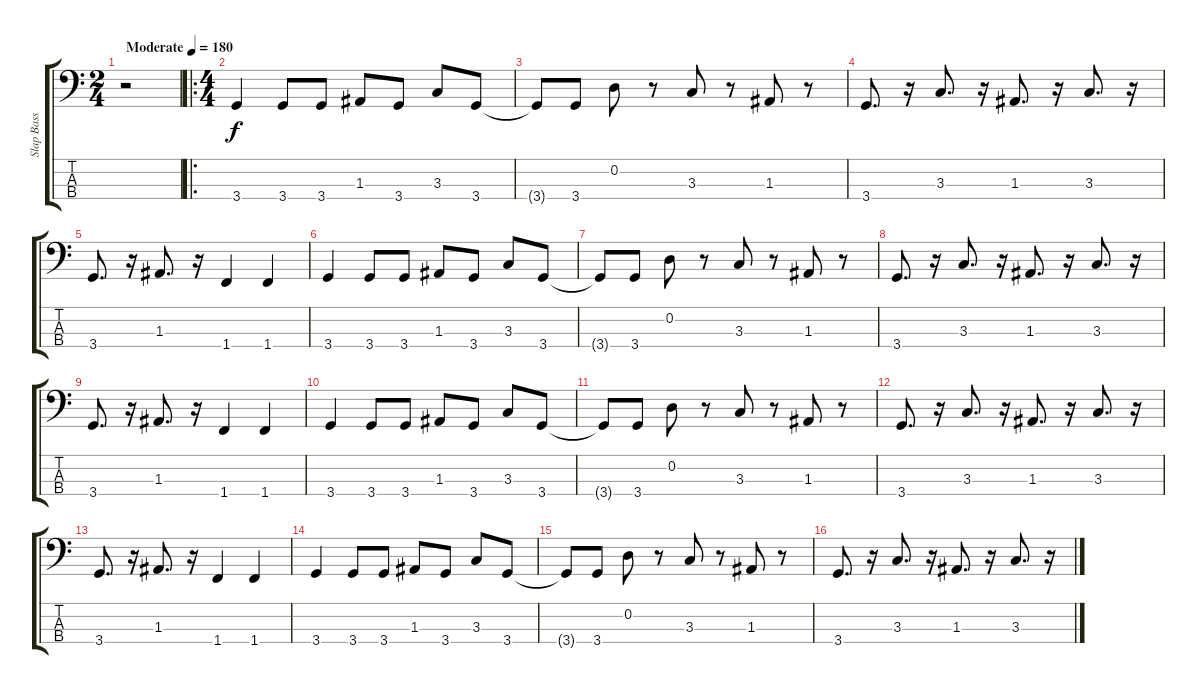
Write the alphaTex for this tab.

\track ("Slap Bass 2" "Slap Bass ") {instrument slapbass2}
\staff {score tabs}
\tuning (G2 D2 A1 E1) {hide}
\ts (2 4)
\tempo (180 "Moderate")
\clef f4
\ks c
r.2{dy f instrument slapbass2} |
\ro
\ts (4 4)
3.4.4 3.4.8 3.4.8 1.3.8 3.4.8 3.3.8 3.4.8 |
3.4{t}.8 3.4.8 0.2.8 r.8 3.3.8 r.8 1.3.8 r.8 |
3.4.8{d} r.16 3.3.8{d} r.16 1.3.8{d} r.16 3.3.8{d} r.16 |
3.4.8{d} r.16 1.3.8{d} r.16 1.4.4 1.4.4 |
3.4.4 3.4.8 3.4.8 1.3.8 3.4.8 3.3.8 3.4.8 |
3.4{t}.8 3.4.8 0.2.8 r.8 3.3.8 r.8 1.3.8 r.8 |
3.4.8{d} r.16 3.3.8{d} r.16 1.3.8{d} r.16 3.3.8{d} r.16 |
3.4.8{d} r.16 1.3.8{d} r.16 1.4.4 1.4.4 |
3.4.4 3.4.8 3.4.8 1.3.8 3.4.8 3.3.8 3.4.8 |
3.4{t}.8 3.4.8 0.2.8 r.8 3.3.8 r.8 1.3.8 r.8 |
3.4.8{d} r.16 3.3.8{d} r.16 1.3.8{d} r.16 3.3.8{d} r.16 |
3.4.8{d} r.16 1.3.8{d} r.16 1.4.4 1.4.4 |
3.4.4 3.4.8 3.4.8 1.3.8 3.4.8 3.3.8 3.4.8 |
3.4{t}.8 3.4.8 0.2.8 r.8 3.3.8 r.8 1.3.8 r.8 |
3.4.8{d} r.16 3.3.8{d} r.16 1.3.8{d} r.16 3.3.8{d} r.16
